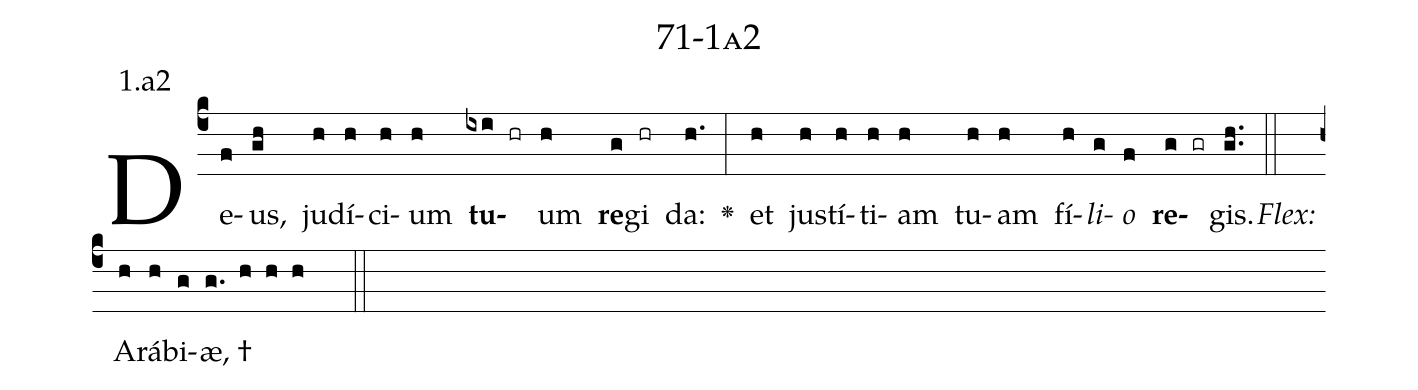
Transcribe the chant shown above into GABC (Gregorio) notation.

name: 71-1a2;
annotation: 1.a2;
%%
(c4)De(f)us,(gh) ju(h)dí(h)ci(h)um(h) <b>tu</b>(ixi hr)um(h) <b>re</b>(g)gi(hr) da:(h.) <v>\greheightstar</v>(:) et(h) jus(h)tí(h)ti(h)am(h) tu(h)am(h) fí(h)<i>li</i>(g)<i>o</i>(f) <b>re</b>(g gr)gis.(gh..) (::)
<i>Flex:</i>()  A(h)rá(h)bi(g)æ, †(g. h h h  ::)

%E(h) u(h) o(g) u(f) a(g) e.(gh..) (::)
